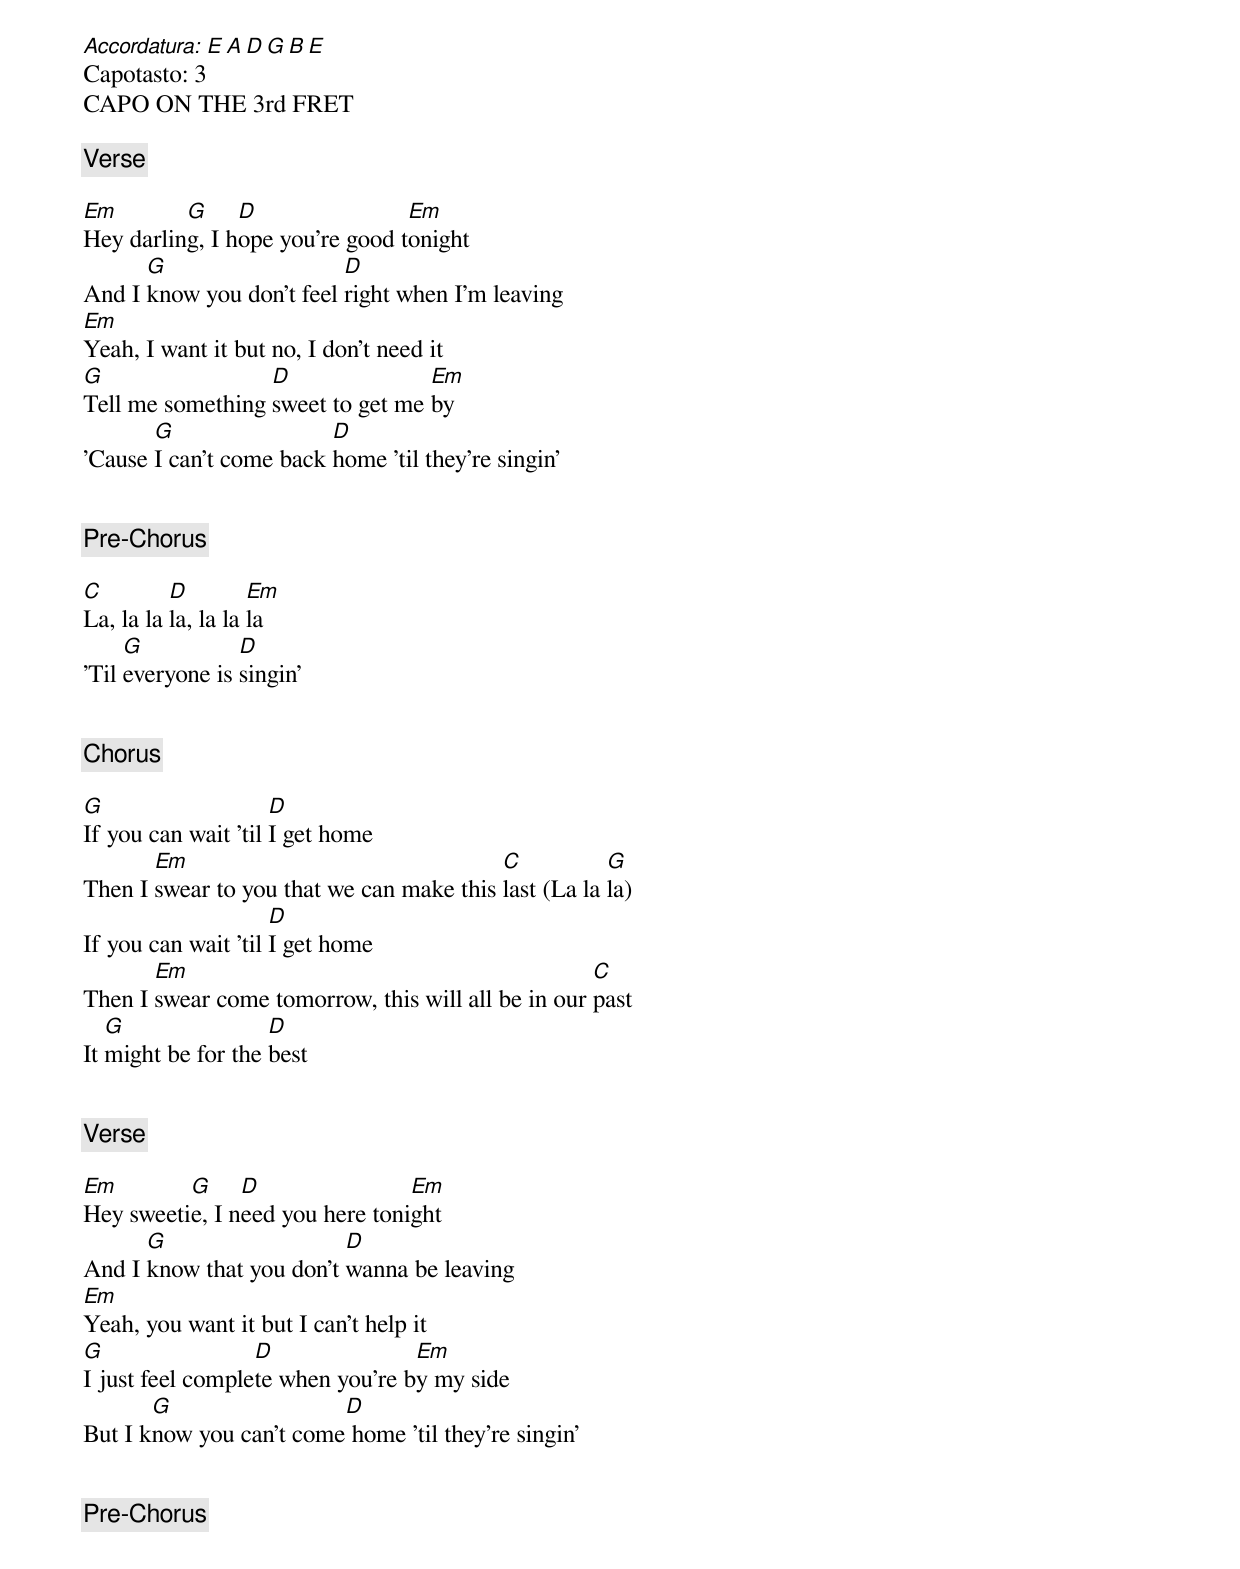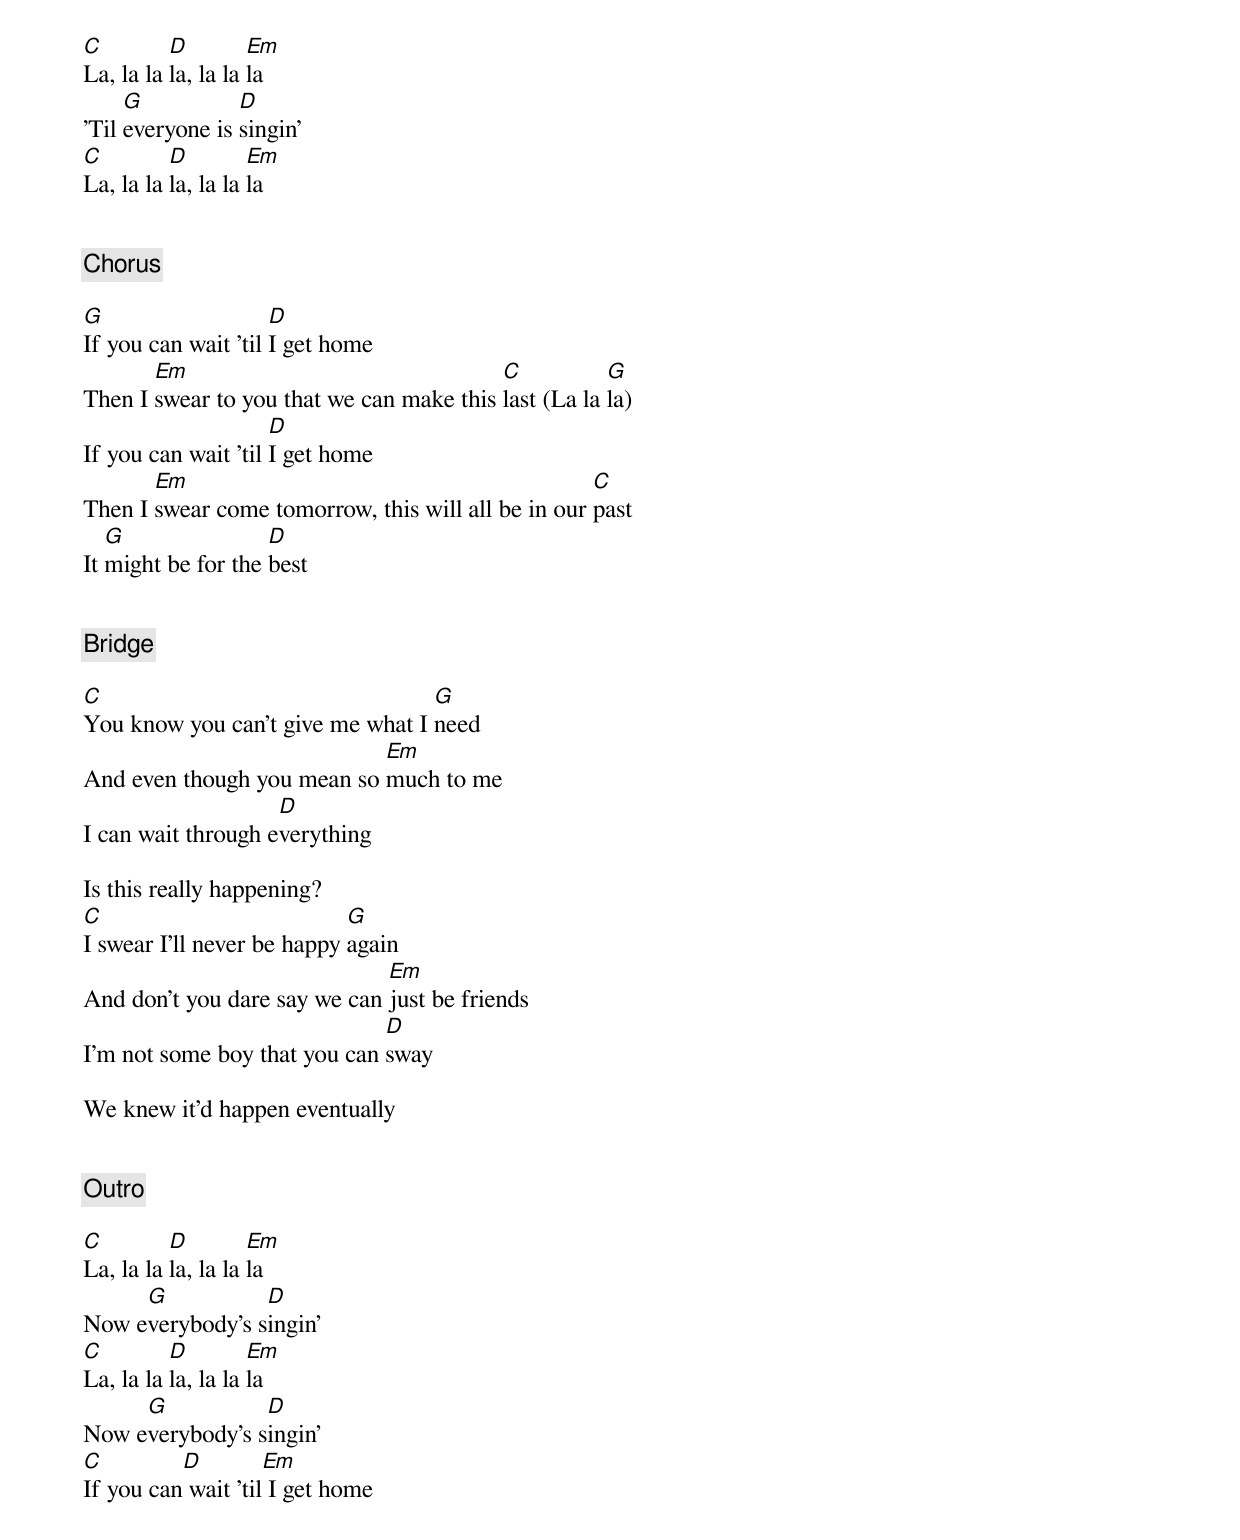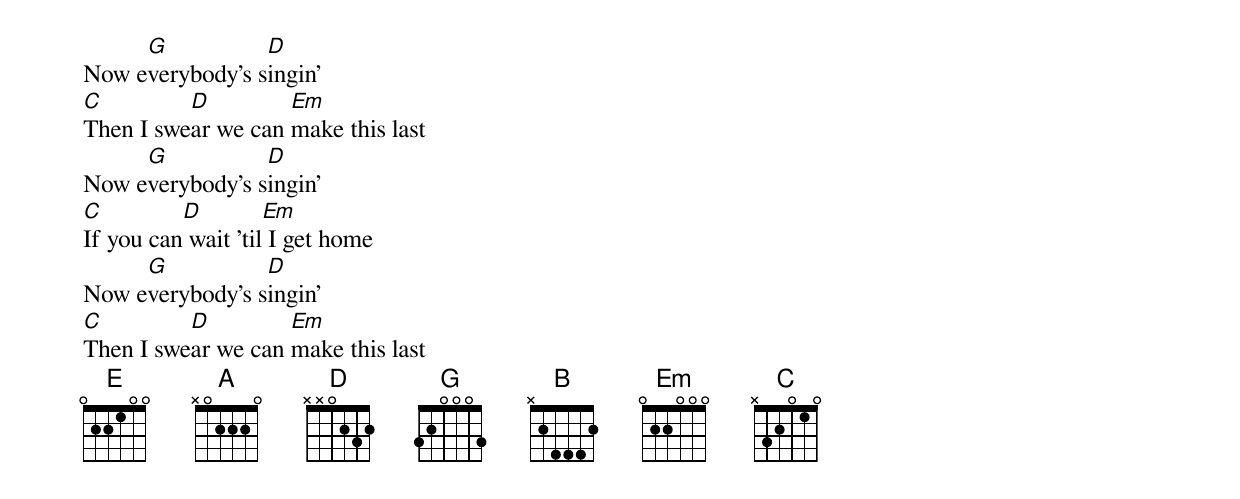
Accordatura: E A D G B E
Capotasto: 3
CAPO ON THE 3rd FRET

[Verse]

Em        G     D                Em
Hey darling, I hope you're good tonight
      G                   D
And I know you don't feel right when I'm leaving
Em
Yeah, I want it but no, I don't need it
G                 D               Em
Tell me something sweet to get me by
       G                 D
'Cause I can't come back home 'til they're singin'


[Pre-Chorus]

C         D         Em
La, la la la, la la la
     G           D
'Til everyone is singin'


[Chorus]

G                    D
If you can wait 'til I get home
       Em                                 C           G
Then I swear to you that we can make this last (La la la)
                     D
If you can wait 'til I get home
       Em                                           C
Then I swear come tomorrow, this will all be in our past
   G                D
It might be for the best


[Verse]

Em        G     D                Em
Hey sweetie, I need you here tonight
      G                   D
And I know that you don't wanna be leaving
Em
Yeah, you want it but I can't help it
G                 D               Em
I just feel complete when you're by my side
       G                 D
But I know you can't come home 'til they're singin'


[Pre-Chorus]

C         D         Em
La, la la la, la la la
     G           D
'Til everyone is singin'
C         D         Em
La, la la la, la la la


[Chorus]

G                    D
If you can wait 'til I get home
       Em                                 C           G
Then I swear to you that we can make this last (La la la)
                     D
If you can wait 'til I get home
       Em                                           C
Then I swear come tomorrow, this will all be in our past
   G                D
It might be for the best


[Bridge]

C                                 G
You know you can't give me what I need
                            Em
And even though you mean so much to me
                    D
I can wait through everything

Is this really happening?
C                           G
I swear I'll never be happy again
                              Em
And don't you dare say we can just be friends
                              D
I'm not some boy that you can sway

We knew it'd happen eventually


[Outro]

C         D         Em
La, la la la, la la la
     G           D
Now everybody's singin'
C         D         Em
La, la la la, la la la
     G           D
Now everybody's singin'
C         D         Em
If you can wait 'til I get home
     G           D
Now everybody's singin'
C         D         Em
Then I swear we can make this last
     G           D
Now everybody's singin'
C         D         Em
If you can wait 'til I get home
     G           D
Now everybody's singin'
C         D         Em
Then I swear we can make this last
